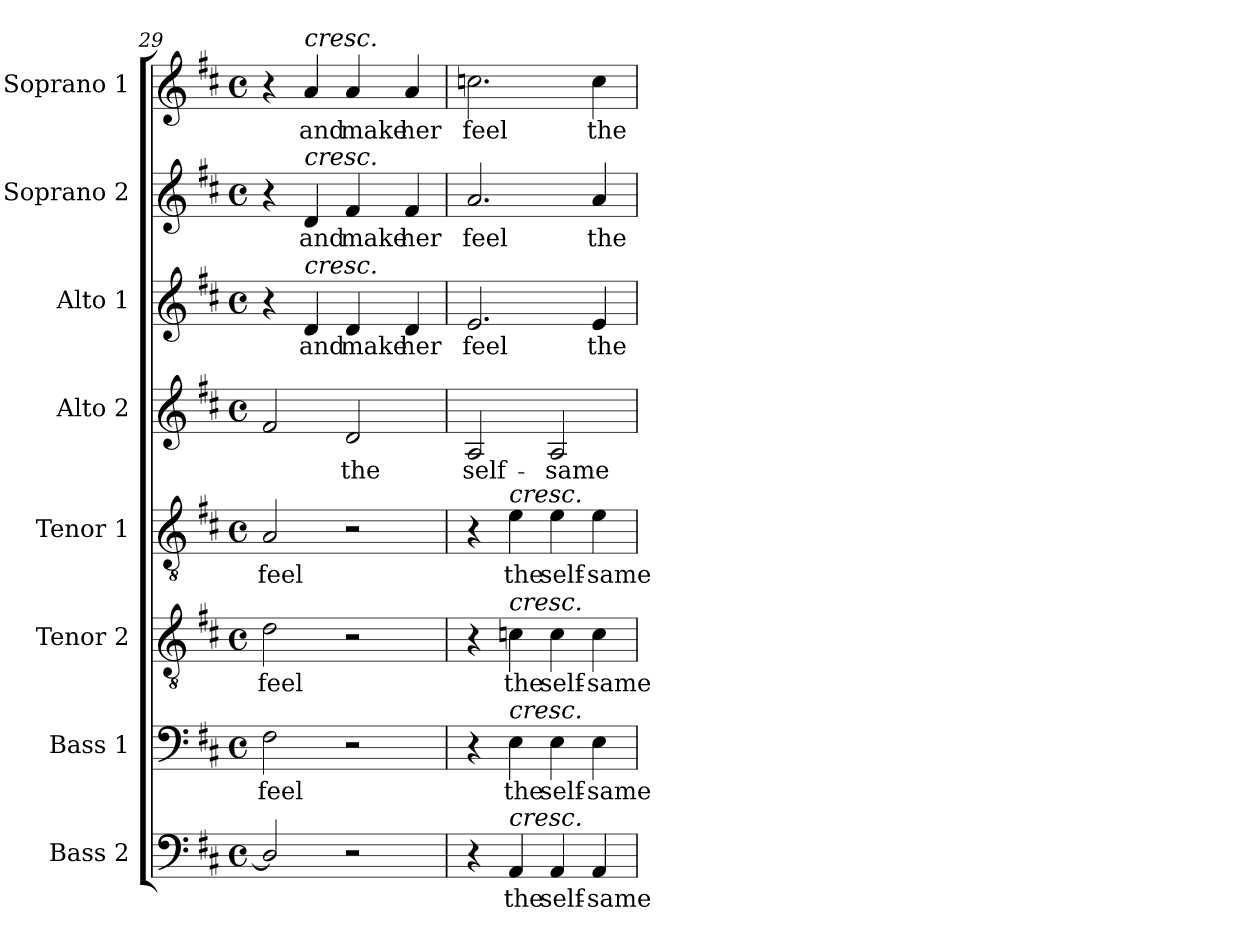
**kern	**text	**kern	**text	**kern	**text	**kern	**text	**kern	**text	**kern	**text	**kern	**text	**kern	**text
*part8	*part8	*part7	*part7	*part6	*part6	*part5	*part5	*part4	*part4	*part3	*part3	*part2	*part2	*part1	*part1
*staff8	*staff8	*staff7	*staff7	*staff6	*staff6	*staff5	*staff5	*staff4	*staff4	*staff3	*staff3	*staff2	*staff2	*staff1	*staff1
*I"Bass 2	*	*I"Bass 1	*	*I"Tenor 2	*	*I"Tenor 1	*	*I"Alto 2	*	*I"Alto 1	*	*I"Soprano 2	*	*I"Soprano 1	*
*I'B2.	*	*I'B1.	*	*I'T2.	*	*I'T1.	*	*I'A2.	*	*I'A1.	*	*I'S2.	*	*I'S1.	*
*clefF4	*	*clefF4	*	*clefGv2	*	*clefGv2	*	*clefG2	*	*clefG2	*	*clefG2	*	*clefG2	*
*	*	*	*	*ITrd7c12	*	*ITrd7c12	*	*	*	*	*	*	*	*	*
*k[f#c#]	*	*k[f#c#]	*	*k[f#c#]	*	*k[f#c#]	*	*k[f#c#]	*	*k[f#c#]	*	*k[f#c#]	*	*k[f#c#]	*
*D:	*	*D:	*	*D:	*	*D:	*	*D:	*	*D:	*	*D:	*	*D:	*
*M4/4	*	*M4/4	*	*M4/4	*	*M4/4	*	*M4/4	*	*M4/4	*	*M4/4	*	*M4/4	*
*met(c)	*	*met(c)	*	*met(c)	*	*met(c)	*	*met(c)	*	*met(c)	*	*met(c)	*	*met(c)	*
=29	=29	=29	=29	=29	=29	=29	=29	=29	=29	=29	=29	=29	=29	=29	=29
!	!	!	!LO:LY:b:color=#000000	!	!	!	!	!	!	!	!	!	!	!	!
!	!	!	!	!	!LO:LY:b:color=#000000	!	!	!	!	!	!	!	!	!	!
!	!	!	!	!	!	!	!LO:LY:b:color=#000000	!	!	!	!	!	!	!	!
2Di/]	.	2F#i\	feel	2Di\	feel	2AAi/	feel	2f#i/	.	4r	.	4r	.	4r	.
!	!	!	!	!	!	!	!	!	!	!	!LO:LY:b:color=#000000	!	!	!	!
!	!	!	!	!	!	!	!	!	!	!	!	!	!LO:LY:b:color=#000000	!	!
!	!	!	!	!	!	!	!	!	!	!	!	!	!	!LO:TX:a:i:t=cresc.	!
!	!	!	!	!	!	!	!	!	!	!	!	!LO:TX:a:i:t=cresc.	!	!	!
!	!	!	!	!	!	!	!	!	!	!LO:TX:a:i:t=cresc.	!	!	!	!	!
!	!	!	!	!	!	!	!	!	!	!	!	!	!	!	!LO:LY:b:color=#000000
.	.	.	.	.	.	.	.	.	.	4di/	and	4di/	and	4ai/	and
!	!	!	!	!	!	!	!	!	!LO:LY:b:color=#000000	!	!	!	!	!	!
!	!	!	!	!	!	!	!	!	!	!	!LO:LY:b:color=#000000	!	!	!	!
!	!	!	!	!	!	!	!	!	!	!	!	!	!LO:LY:b:color=#000000	!	!
!	!	!	!	!	!	!	!	!	!	!	!	!	!	!	!LO:LY:b:color=#000000
2r	.	2r	.	2r	.	2r	.	2di/	the	4di/	make	4f#i/	make	4ai/	make
!	!	!	!	!	!	!	!	!	!	!	!LO:LY:b:color=#000000	!	!	!	!
!	!	!	!	!	!	!	!	!	!	!	!	!	!LO:LY:b:color=#000000	!	!
!	!	!	!	!	!	!	!	!	!	!	!	!	!	!	!LO:LY:b:color=#000000
.	.	.	.	.	.	.	.	.	.	4di/	her	4f#i/	her	4ai/	her
=30	=30	=30	=30	=30	=30	=30	=30	=30	=30	=30	=30	=30	=30	=30	=30
!	!	!	!	!	!	!	!	!	!LO:LY:b:color=#000000	!	!	!	!	!	!
!	!	!	!	!	!	!	!	!	!	!	!LO:LY:b:color=#000000	!	!	!	!
!	!	!	!	!	!	!	!	!	!	!	!	!	!LO:LY:b:color=#000000	!	!
!	!	!	!	!	!	!	!	!	!	!	!	!	!	!	!LO:LY:b:color=#000000
4r	.	4r	.	4r	.	4r	.	2Ai/	self-	2.ei/	feel	2.ai/	feel	2.ccni\	feel
!	!LO:LY:b:color=#000000	!	!	!	!	!	!	!	!	!	!	!	!	!	!
!	!	!	!LO:LY:b:color=#000000	!	!	!	!	!	!	!	!	!	!	!	!
!	!	!	!	!	!LO:LY:b:color=#000000	!	!	!	!	!	!	!	!	!	!
!	!	!	!	!	!	!LO:TX:a:i:t=cresc.	!	!	!	!	!	!	!	!	!
!	!	!	!	!LO:TX:a:i:t=cresc.	!	!	!	!	!	!	!	!	!	!	!
!	!	!LO:TX:a:i:t=cresc.	!	!	!	!	!	!	!	!	!	!	!	!	!
!LO:TX:a:i:t=cresc.	!	!	!	!	!	!	!	!	!	!	!	!	!	!	!
!	!	!	!	!	!	!	!LO:LY:b:color=#000000	!	!	!	!	!	!	!	!
4AAi/	the	4Ei\	the	4Cni\	the	4Ei\	the	.	.	.	.	.	.	.	.
!	!LO:LY:b:color=#000000	!	!	!	!	!	!	!	!	!	!	!	!	!	!
!	!	!	!LO:LY:b:color=#000000	!	!	!	!	!	!	!	!	!	!	!	!
!	!	!	!	!	!LO:LY:b:color=#000000	!	!	!	!	!	!	!	!	!	!
!	!	!	!	!	!	!	!LO:LY:b:color=#000000	!	!	!	!	!	!	!	!
!	!	!	!	!	!	!	!	!	!LO:LY:b:color=#000000	!	!	!	!	!	!
4AAi/	self-	4Ei\	self-	4Ci\	self-	4Ei\	self-	2Ai/	-same	.	.	.	.	.	.
!	!LO:LY:b:color=#000000	!	!	!	!	!	!	!	!	!	!	!	!	!	!
!	!	!	!LO:LY:b:color=#000000	!	!	!	!	!	!	!	!	!	!	!	!
!	!	!	!	!	!LO:LY:b:color=#000000	!	!	!	!	!	!	!	!	!	!
!	!	!	!	!	!	!	!LO:LY:b:color=#000000	!	!	!	!	!	!	!	!
!	!	!	!	!	!	!	!	!	!	!	!LO:LY:b:color=#000000	!	!	!	!
!	!	!	!	!	!	!	!	!	!	!	!	!	!LO:LY:b:color=#000000	!	!
!	!	!	!	!	!	!	!	!	!	!	!	!	!	!	!LO:LY:b:color=#000000
4AAi/	-same	4Ei\	-same	4Ci\	-same	4Ei\	-same	.	.	4ei/	the	4ai/	the	4cci\	the
=	=	=	=	=	=	=	=	=	=	=	=	=	=	=	=
*-	*-	*-	*-	*-	*-	*-	*-	*-	*-	*-	*-	*-	*-	*-	*-
